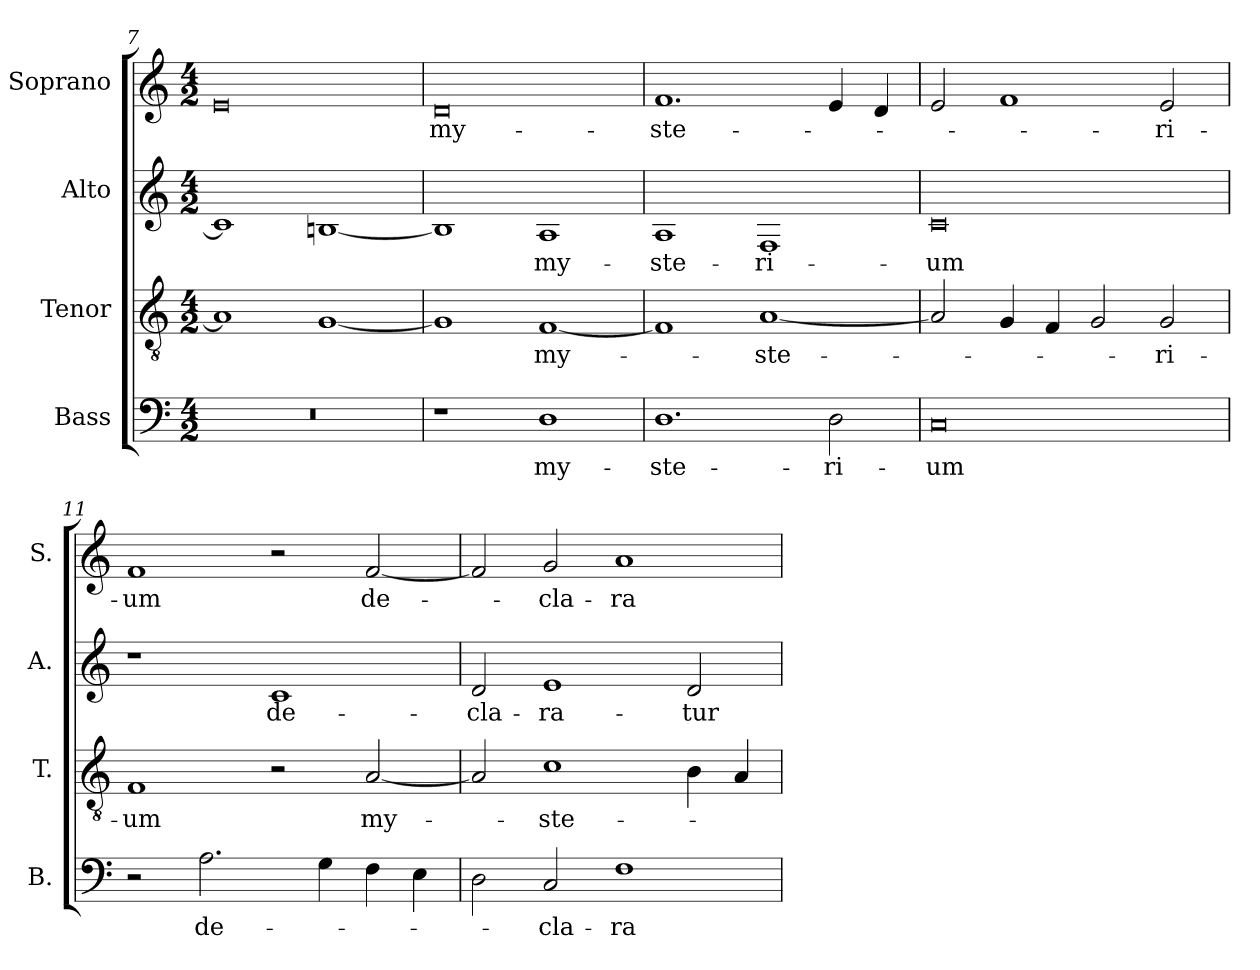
**kern	**text	**kern	**text	**kern	**text	**kern	**text
*part4	*part4	*part3	*part3	*part2	*part2	*part1	*part1
*staff4	*staff4	*staff3	*staff3	*staff2	*staff2	*staff1	*staff1
*I"Bass	*	*I"Tenor	*	*I"Alto	*	*I"Soprano	*
*I'B.	*	*I'T.	*	*I'A.	*	*I'S.	*
*clefF4	*	*clefGv2	*	*clefG2	*	*clefG2	*
*	*	*ITrd7c12	*	*	*	*	*
*k[]	*	*k[]	*	*k[]	*	*k[]	*
*C:	*	*C:	*	*C:	*	*C:	*
*M4/2	*	*M4/2	*	*M4/2	*	*M4/2	*
=7	=7	=7	=7	=7	=7	=7	=7
!LO:N:vis=1	!	!	!	!	!	!	!
0r	.	1AAi]	.	1ci]	.	0ei	.
.	.	[1GGi	.	[1Bni	.	.	.
=8	=8	=8	=8	=8	=8	=8	=8
!	!	!	!	!	!	!	!LO:LY:b:color=#000000
1r	.	1GGi]	.	1Bi]	.	0di	my-
!	!LO:LY:b:color=#000000	!	!	!	!	!	!
!	!	!	!LO:LY:b:color=#000000	!	!	!	!
!	!	!	!	!	!LO:LY:b:color=#000000	!	!
1Di	my-	[1FFi	my-	1Ai	my-	.	.
=9	=9	=9	=9	=9	=9	=9	=9
!	!LO:LY:b:color=#000000	!	!	!	!	!	!
!	!	!	!	!	!LO:LY:b:color=#000000	!	!
!	!	!	!	!	!	!	!LO:LY:b:color=#000000
1.Di	-ste-	1FFi]	.	1Ai	-ste-	1.fi	-ste-
!	!	!	!LO:LY:b:color=#000000	!	!	!	!
!	!	!	!	!	!LO:LY:b:color=#000000	!	!
.	.	[1AAi	-ste-	1Fi	-ri-	.	.
!	!LO:LY:b:color=#000000	!	!	!	!	!	!
2Di\	-ri-	.	.	.	.	4ei/	.
.	.	.	.	.	.	4di/	.
!!LO:LB:g=z
=10	=10	=10	=10	=10	=10	=10	=10
!	!LO:LY:b:color=#000000	!	!	!	!	!	!
!	!	!	!	!	!LO:LY:b:color=#000000	!	!
0Ci	-um	2AAi/]	.	0ci	-um	2ei/	.
.	.	4GGi/	.	.	.	1fi	.
.	.	4FFi/	.	.	.	.	.
.	.	2GGi/	.	.	.	.	.
!	!	!	!LO:LY:b:color=#000000	!	!	!	!
!	!	!	!	!	!	!	!LO:LY:b:color=#000000
.	.	2GGi/	-ri-	.	.	2ei/	-ri-
=11	=11	=11	=11	=11	=11	=11	=11
!	!	!	!LO:LY:b:color=#000000	!	!	!	!
!	!	!	!	!	!	!	!LO:LY:b:color=#000000
2r	.	1FFi	-um	1r	.	1fi	-um
!	!LO:LY:b:color=#000000	!	!	!	!	!	!
2.Ai\	de-	.	.	.	.	.	.
!	!	!	!	!	!LO:LY:b:color=#000000	!	!
.	.	2r	.	1ci	de-	2r	.
4Gi\	.	.	.	.	.	.	.
!	!	!	!LO:LY:b:color=#000000	!	!	!	!
!	!	!	!	!	!	!	!LO:LY:b:color=#000000
4Fi\	.	[2AAi/	my-	.	.	[2fi/	de-
4Ei\	.	.	.	.	.	.	.
=12	=12	=12	=12	=12	=12	=12	=12
!	!	!	!	!	!LO:LY:b:color=#000000	!	!
2Di\	.	2AAi/]	.	2di/	-cla-	2fi/]	.
!	!LO:LY:b:color=#000000	!	!	!	!	!	!
!	!	!	!LO:LY:b:color=#000000	!	!	!	!
!	!	!	!	!	!LO:LY:b:color=#000000	!	!
!	!	!	!	!	!	!	!LO:LY:b:color=#000000
2Ci/	-cla-	1Ci	-ste-	1ei	-ra-	2gi/	-cla-
!	!LO:LY:b:color=#000000	!	!	!	!	!	!
!	!	!	!	!	!	!	!LO:LY:b:color=#000000
1Fi	-ra-	.	.	.	.	1ai	-ra-
!	!	!	!	!	!LO:LY:b:color=#000000	!	!
.	.	4BBi\	.	2di/	-tur	.	.
.	.	4AAi/	.	.	.	.	.
=	=	=	=	=	=	=	=
*-	*-	*-	*-	*-	*-	*-	*-
